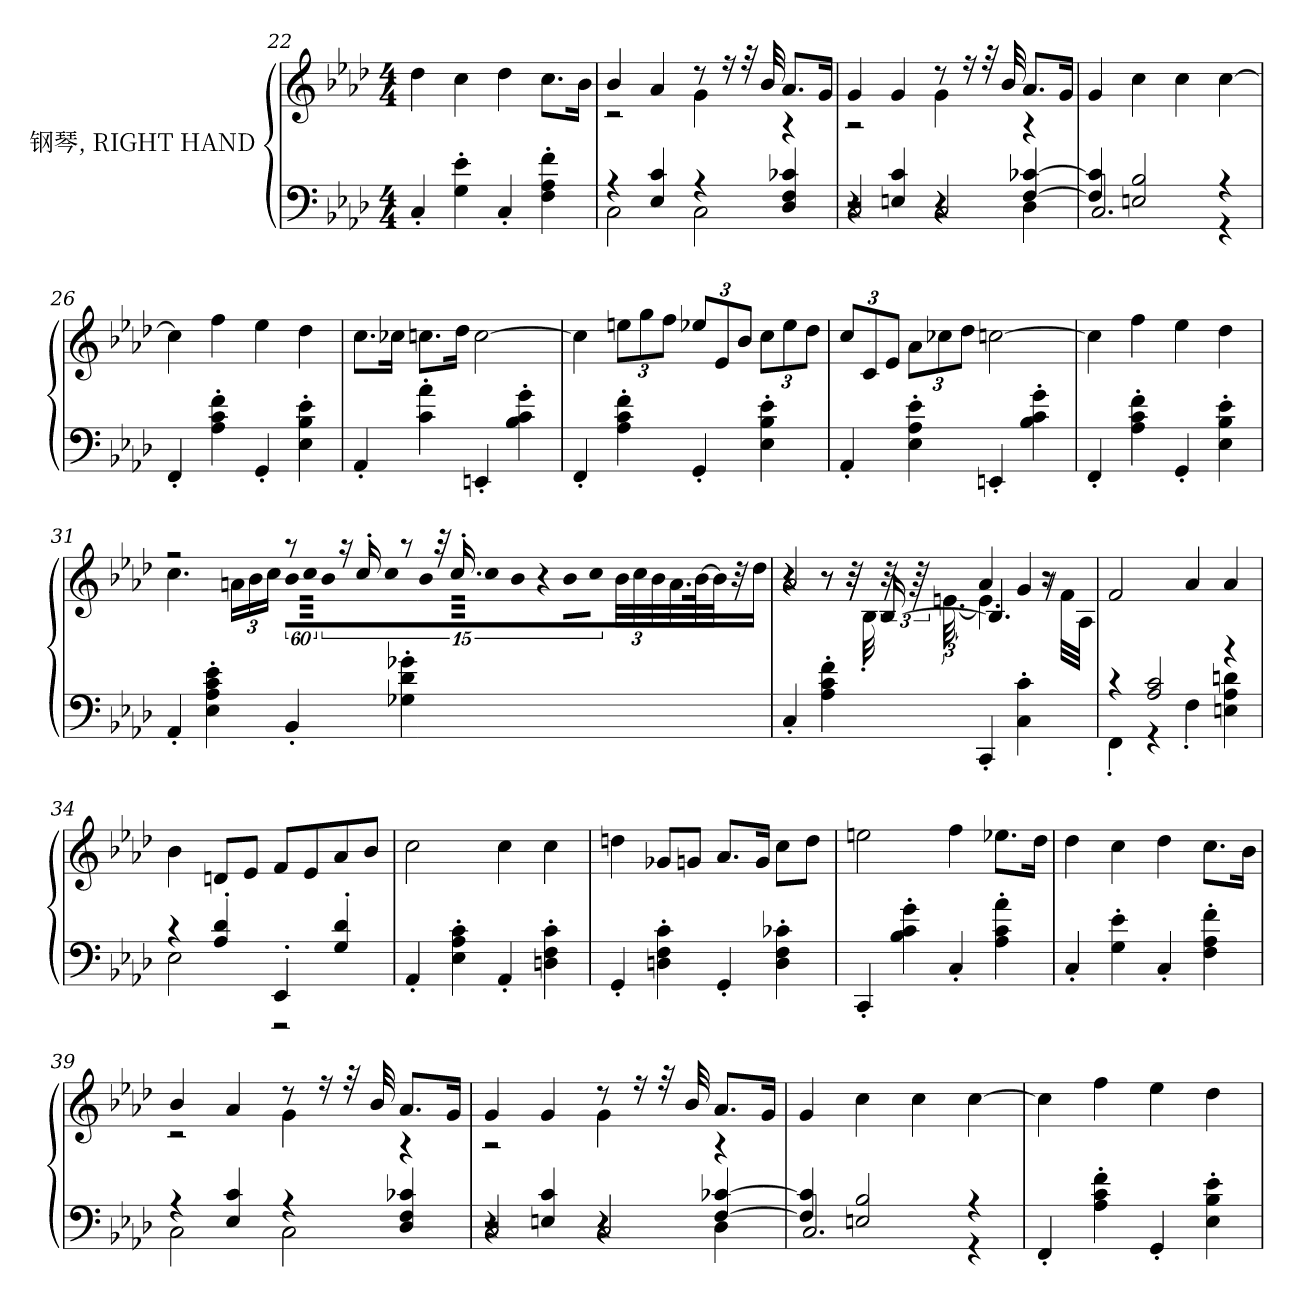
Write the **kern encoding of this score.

**kern	**kern
*part1	*part1
*staff2	*staff1
*I"钢琴, RIGHT HAND	*
!!LO:LB:g=z
*clefF4	*clefG2
*k[b-e-a-d-]	*k[b-e-a-d-]
*M4/4	*M4/4
*MM82	*MM82
=22	=22
4C'/	4dd-\
4G\' 4e-\'	4cc\
*	*MM80
4C'/	4dd-\
*	*MM78
4F\' 4A-\' 4f\'	8.cc\L
*	*MM71
.	16b-\Jk
=23	=23
*	*MM84
*^	*^
4r	2C\	4b-/	2r
*	*	*MM86	*
4E-/ 4c/	.	4a-/	.
*	*	*MM76	*
4r	2C\	8r	4g\
.	.	16r	.
.	.	32r	.
*	*	*MM75	*
.	.	32b-/	.
*	*	*MM71	*
4D-/ 4F/ 4c-X/	.	8.a-/L	4r
*	*	*MM56	*
.	.	16g/Jk	.
*v	*v	*	*
=24	=24	=24
*	*MM76	*
*^	*	*
*	*^	*	*
4r	2r	2C/	4g/	2r
*	*	*	*MM78	*
4En/ 4c/	.	.	4g/	.
*	*	*	*MM71	*
4r	4r	2C/	8r	4g\
.	.	.	16r	.
.	.	.	32r	.
*	*	*	*MM60	*
.	.	.	32b-/	.
*	*	*	*MM56	*
[4F/ [4c-X/	4D-\	.	8.a-/L	4r
*	*	*	*MM30	*
.	.	.	16g/Jk	.
*v	*v	*v	*	*
*	*v	*v
=25	=25
*	*MM65
*^	*
4F/] 4c-/]	2.C/	4g/
*	*	*MM63
2En/ 2B-/	.	4cc\
*	*	*MM48
.	.	4cc\
*	*	*MM41
4r	4r	[4cc\
*v	*v	*
=26	=26
*	*MM48
4FF'/	4cc\]
*	*MM65
4A-\' 4c\' 4f\'	4ff\
*	*MM73
4GG'/	4ee-\
*	*MM71
4E-\' 4B-\' 4e-\'	4dd-\
!!LO:PB:g=z
=27	=27
*	*MM67
4AA-'/	8.cc\L
*	*MM80
.	16cc-X\Jk
*	*MM61
4c\' 4a-\'	8.ccn\L
*	*MM65
.	16dd-\Jk
*	*MM69
4EEn'/	[2cc\
4B-\' 4c\' 4g\'	.
=28	=28
*	*MM71
4FF'/	4cc\]
*	*Xbrackettup
*	*MM52
4A-\' 4c\' 4f\'	12een\L
*	*MM75
.	12gg\
*	*MM76
.	12ff\J
*	*MM75
4GG'/	12ee-X/L
*	*MM88
.	12e-/
*	*MM91
.	12b-/J
*	*MM88
4E-\' 4B-\' 4e-\'	12cc\L
*	*MM86
.	12ee-\
*	*MM78
.	12dd-\J
=29	=29
*	*MM82
4AA-'/	12cc/L
*	*MM80
.	12c/
*	*MM69
.	12e-/J
*	*MM71
4E-\' 4A-\' 4e-\'	12a-\L
*	*MM76
.	12cc-X\
*	*MM54
.	12dd-\J
*	*MM73
4EEn'/	[2ccn\
4B-\' 4c\' 4g\'	.
=30	=30
*	*MM71
4FF'/	4cc\]
*	*MM78
4A-\' 4c\' 4f\'	4ff\
*	*MM84
4GG'/	4ee-\
*	*MM80
4E-\' 4B-\' 4e-\'	4dd-\
!!LO:LB:g=z
=31	=31
*	*MM78
*	*^
4AA-'/	2r	4.cc\
4E-\' 4A-\' 4c\' 4e-\'	.	.
*	*MM67	*
.	.	24an\LL
*	*MM71	*
.	.	24b-\
*	*MM52	*
.	.	24cc\JJ
*	*	*brackettup
*	*MM60	*
!	!	!LO:N:vis=32
4BB-'/	8r	1920%53b-\LLL
!	!	!LO:N:vis=32
.	.	1920%53cc\
.	.	1920ryy
!	!	!LO:N:vis=32
.	.	1920%53b-\
*	*MM88	*
!	!	!LO:N:vis=32
.	.	1920%53cc\
!	!	!LO:N:vis=32
.	.	1920%53b-\
.	16r	.
.	.	1920ryy
!	!	!LO:N:vis=32
.	.	1920%53cc\
!	!	!LO:N:vis=32
.	.	1920%53b-\JJJ
*	*MM69	*
.	16cc'/	.
!	!	!LO:N:vis=64
.	.	640%9r
!	!	!LO:N:vis=64
.	.	640%9b-\KLLL
!	!	!LO:N:vis=32
.	.	1920%53cc\JJJ
*	*	*Xbrackettup
*	*MM67	*
4G-X\' 4d-\' 4g-X\'	8r	48b-\LLL
*	*MM65	*
.	.	48cc\
*	*MM56	*
.	.	48b-\
.	.	32.a\
.	.	[64b-\K
.	32r	32b-\JJJ]
.	16.cc'/	32r
.	.	16dd-\
*	*v	*v
=32	=32
*	*MM78
*	*^
*	*	*^
4C'/	2a-/	4r	4r
*	*MM161	*	*
4A-\' 4c\' 4f\'	.	8r	8r
.	.	32r	16r
*	*MM52	*	*
.	.	32B-'\	.
*	*	*brackettup	*
*	*MM48	*	*
.	.	48r	[16B-/
.	.	96r	.
*	*MM18	*	*
.	.	[48.en\	.
*	*MM73	*	*
4CC'/	4a-/	4.e\]	4.B-/]
*	*MM63	*	*
4C\' 4c\'	4g/	.	.
.	.	16r	8r
*	*MM56	*	*
.	.	32f\LLL	.
.	.	32A-\JJJ	.
*	*v	*v	*v
!!LO:LB:g=z
=33	=33
*	*MM75
*^	*
4r	4FF'\	2f/
2A-/ 2c/	4r	.
*	*	*MM80
.	4F'\	4a-/
*	*	*MM67
4r	4En\ 4A-\ 4dn\	4a-/
=34	=34	=34
*	*	*MM73
4r	2E-\	4b-\
*	*	*MM90
4A-/' 4d-/'	.	8dn/L
*	*	*MM82
.	.	8e-/J
*	*	*MM90
4EE-'/	2r	8f/L
*	*	*MM86
.	.	8e-/
*	*	*MM95
4G/' 4d-/'	.	8a-/
*	*	*MM73
.	.	8b-/J
*v	*v	*
=35	=35
*	*MM84
4AA-'/	2cc\
4E-\' 4A-\' 4c\'	.
*	*MM93
4AA-'/	4cc\
*	*MM86
4Dn\' 4F\' 4c\'	4cc\
=36	=36
*	*MM97
4GG'/	4ddn\
*	*MM90
4Dn\' 4F\' 4c\'	8g-X/L
*	*MM82
.	8gn/J
*	*MM88
4GG'/	8.a-/L
*	*MM71
.	16g/Jk
*	*MM91
4D\' 4F\' 4c-X\'	8cc\L
*	*MM75
.	8dd\J
=37	=37
*	*MM86
4CC'/	2een\
4B-\' 4c\' 4g\'	.
*	*MM76
4C'/	4ff\
*	*MM78
4A-\' 4c\' 4a-\'	8.ee-X\L
*	*MM75
.	16dd-\Jk
!!LO:LB:g=z
=38	=38
*	*MM82
4C'/	4dd-\
*	*MM78
4G\' 4e-\'	4cc\
*	*MM82
4C'/	4dd-\
4F\' 4A-\' 4f\'	8.cc\L
*	*MM75
.	16b-\Jk
=39	=39
*	*MM84
*^	*^
4r	2C\	4b-/	2r
4E-/ 4c/	.	4a-/	.
*	*	*MM71	*
4r	2C\	8r	4g\
.	.	16r	.
.	.	32r	.
*	*	*MM75	*
.	.	32b-/	.
*	*	*MM63	*
4D-/ 4F/ 4c-X/	.	8.a-/L	4r
*	*	*MM48	*
.	.	16g/Jk	.
*v	*v	*	*
=40	=40	=40
*	*MM78	*
*^	*	*
*	*^	*	*
4r	2r	2C/	4g/	2r
*	*	*	*MM76	*
4En/ 4c/	.	.	4g/	.
*	*	*	*MM67	*
4r	4r	2C/	8r	4g\
.	.	.	16r	.
.	.	.	32r	.
*	*	*	*MM60	*
.	.	.	32b-/	.
*	*	*	*MM58	*
[4F/ [4c-X/	4D-\	.	8.a-/L	4r
*	*	*	*MM33	*
.	.	.	16g/Jk	.
*v	*v	*v	*	*
*	*v	*v
=41	=41
*	*MM61
*^	*
4F/] 4c-/]	2.C/	4g/
2En/ 2B-/	.	4cc\
*	*	*MM52
.	.	4cc\
*	*	*MM45
4r	4r	[4cc\
*v	*v	*
=42	=42
*	*MM50
4FF'/	4cc\]
*	*MM63
4A-\' 4c\' 4f\'	4ff\
*	*MM75
4GG'/	4ee-\
*	*MM71
4E-\' 4B-\' 4e-\'	4dd-\
=	=
*-	*-
